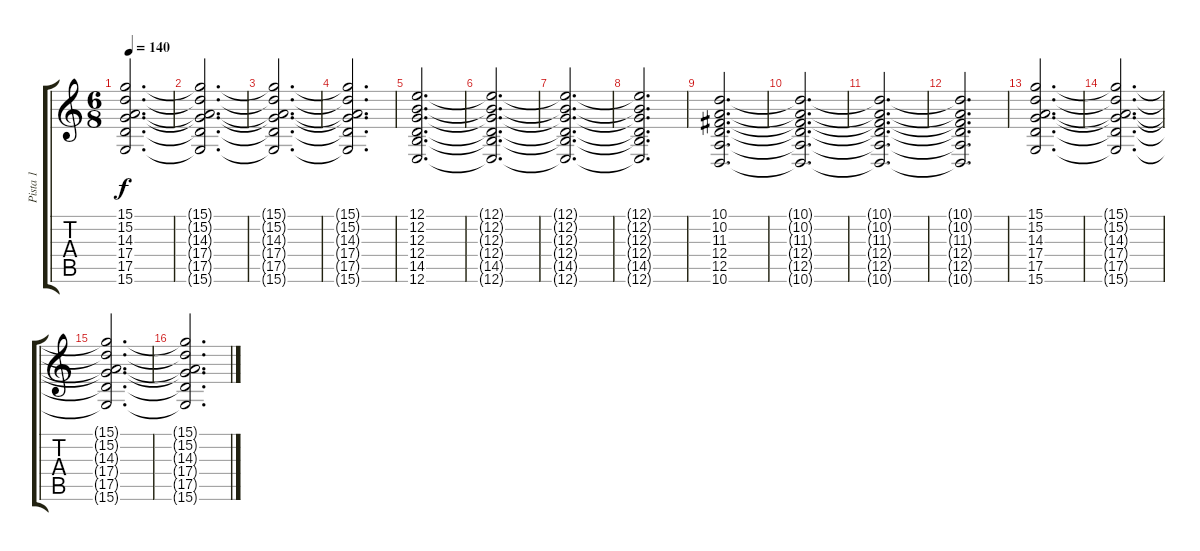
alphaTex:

\track ("Pista 1" "Pista 1") {instrument tremolostrings}
\staff {score tabs}
\tuning (E4 B3 G3 D3 A2 E2) {hide}
\ts (6 8)
\tempo 140
\clef g2
\ks c
(15.1 15.2 14.3 17.4 17.5 15.6).2{d dy f volume 8} |
(15.1{t} 15.2{t} 14.3{t} 17.4{t} 17.5{t} 15.6{t}).2{d} |
(15.1{t} 15.2{t} 14.3{t} 17.4{t} 17.5{t} 15.6{t}).2{d} |
(15.1{t} 15.2{t} 14.3{t} 17.4{t} 17.5{t} 15.6{t}).2{d} |
(12.1 12.2 12.3 12.4 14.5 12.6).2{d} |
(12.1{t} 12.2{t} 12.3{t} 12.4{t} 14.5{t} 12.6{t}).2{d} |
(12.1{t} 12.2{t} 12.3{t} 12.4{t} 14.5{t} 12.6{t}).2{d} |
(12.1{t} 12.2{t} 12.3{t} 12.4{t} 14.5{t} 12.6{t}).2{d} |
(10.1 10.2 11.3 12.4 12.5 10.6).2{d} |
(10.1{t} 10.2{t} 11.3{t} 12.4{t} 12.5{t} 10.6{t}).2{d} |
(10.1{t} 10.2{t} 11.3{t} 12.4{t} 12.5{t} 10.6{t}).2{d} |
(10.1{t} 10.2{t} 11.3{t} 12.4{t} 12.5{t} 10.6{t}).2{d} |
(15.1 15.2 14.3 17.4 17.5 15.6).2{d} |
(15.1{t} 15.2{t} 14.3{t} 17.4{t} 17.5{t} 15.6{t}).2{d} |
(15.1{t} 15.2{t} 14.3{t} 17.4{t} 17.5{t} 15.6{t}).2{d} |
(15.1{t} 15.2{t} 14.3{t} 17.4{t} 17.5{t} 15.6{t}).2{d}
